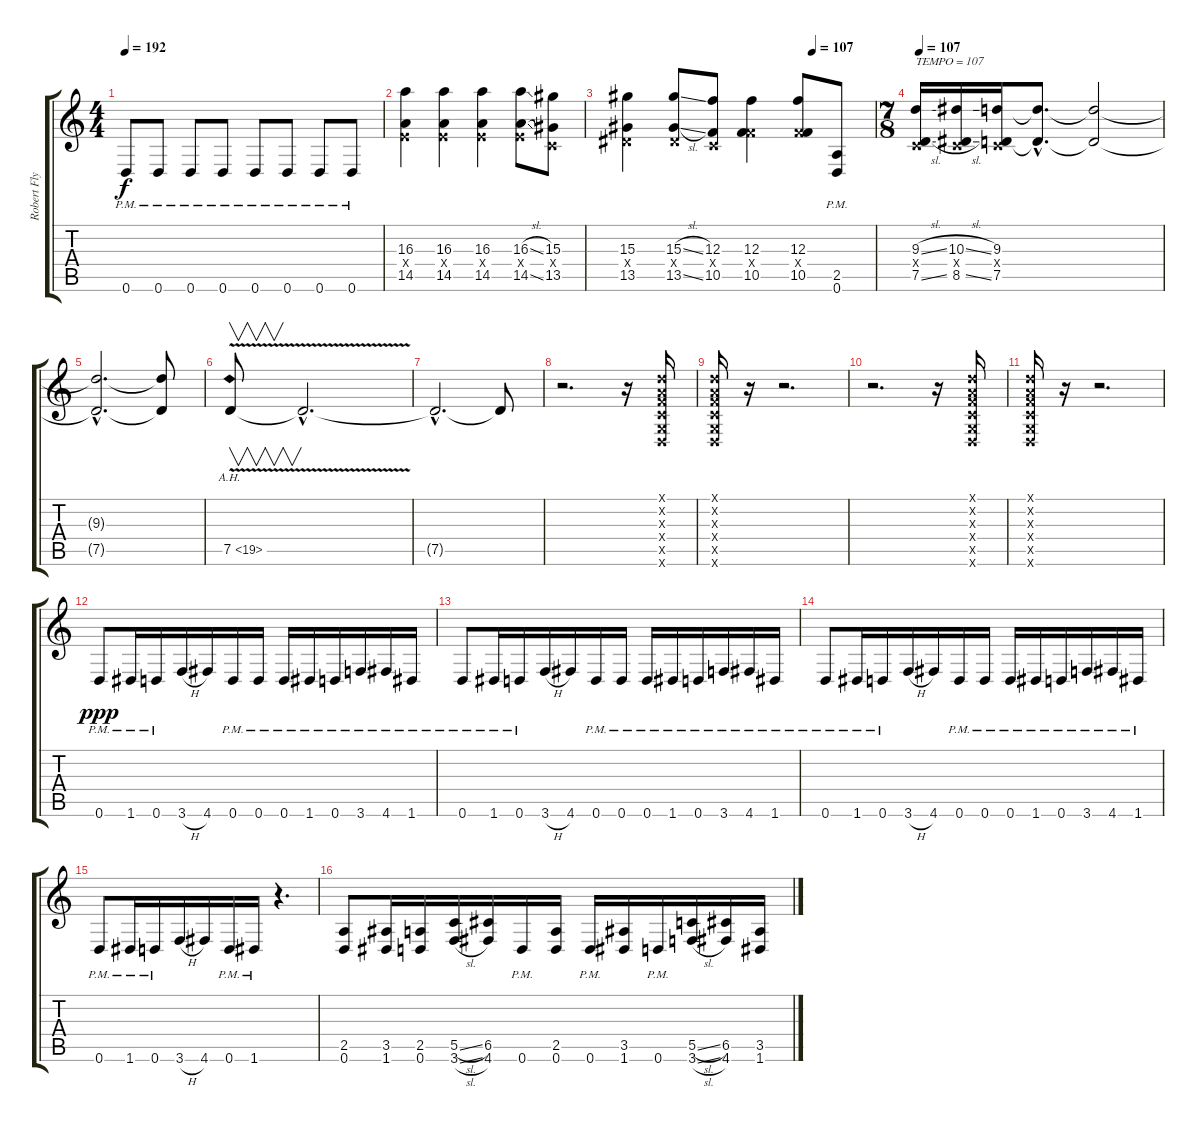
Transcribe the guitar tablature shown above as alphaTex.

\track ("Robert Flynn" "Robert Fly") {instrument distortionguitar}
\staff {score tabs}
\tuning (D4 A3 F3 C3 G2 D2) {hide}
\ts (4 4)
\tempo 192
\clef g2
\ks c
0.6{pm}.8{dy f} 0.6{pm}.8 0.6{pm}.8 0.6{pm}.8 0.6{pm}.8 0.6{pm}.8 0.6{pm}.8 0.6{pm}.8 |
(16.3 4.4{x} 14.5).4 (16.3 4.4{x} 14.5).4 (16.3 4.4{x} 14.5).4 (16.3{sl} 4.4{x} 14.5{sl}).8 (15.3 0.4{x} 13.5).8 |
\tempo (107 0.75)
(15.3 3.4{x} 13.5).4 (15.3{sl} 3.4{x} 13.5{sl}).8 (12.3 0.4{x} 10.5).8 (12.3 5.4{x} 10.5).4 (12.3 5.4{x} 10.5).8 (2.5{pm} 0.6{pm}).8 |
\ts (7 8)
\tempo 107
(9.3{sl} 0.4{x} 7.5{sl}).16{txt "TEMPO = 107"} (10.3{sl} 0.4{x} 8.5{sl}).16 (9.3 0.4{x} 7.5).16 (9.3{hac t} 7.5{hac t}).8{d} (9.3{t} 7.5{t}).2 |
(9.3{hac t} 7.5{hac t}).2{d} (9.3{t} 7.5{t}).8 |
7.5{ah 12 v}.8{v volume 0} 7.5{hac t}.2{d volume 16} |
7.5{hac t}.2{d} 7.5{t}.8 |
r.2{d} r.16 (0.1{x} 0.2{x} 0.3{x} 0.4{x} 0.5{x} 0.6{x}).16 |
(0.1{x} 0.2{x} 0.3{x} 0.4{x} 0.5{x} 0.6{x}).16 r.16 r.2{d} |
r.2{d} r.16 (0.1{x} 0.2{x} 0.3{x} 0.4{x} 0.5{x} 0.6{x}).16 |
(0.1{x} 0.2{x} 0.3{x} 0.4{x} 0.5{x} 0.6{x}).16 r.16 r.2{d} |
0.6{pm}.8{dy ppp} 1.6{pm}.16 0.6{pm}.16 3.6{h}.16 4.6.16 0.6{pm}.16 0.6{pm}.16 0.6{pm}.16 1.6{pm}.16 0.6{pm}.16 3.6{pm}.16 4.6{pm}.16 1.6{pm}.16 |
0.6{pm}.8 1.6{pm}.16 0.6{pm}.16 3.6{h}.16 4.6.16 0.6{pm}.16 0.6{pm}.16 0.6{pm}.16 1.6{pm}.16 0.6{pm}.16 3.6{pm}.16 4.6{pm}.16 1.6{pm}.16 |
0.6{pm}.8 1.6{pm}.16 0.6{pm}.16 3.6{h}.16 4.6.16 0.6{pm}.16 0.6{pm}.16 0.6{pm}.16 1.6{pm}.16 0.6{pm}.16 3.6{pm}.16 4.6{pm}.16 1.6{pm}.16 |
0.6{pm}.8 1.6{pm}.16 0.6{pm}.16 3.6{h}.16 4.6.16 0.6{pm}.16 1.6{pm}.16 r.4{d} |
(2.5 0.6).8 (3.5 1.6).16 (2.5 0.6).16 (5.5{sl} 3.6{sl}).16 (6.5 4.6).16 0.6{pm}.16 (2.5 0.6).16 0.6{pm}.16 (3.5 1.6).16 0.6{pm}.16 (5.5{sl} 3.6{sl}).16 (6.5 4.6).16 (3.5 1.6).16
